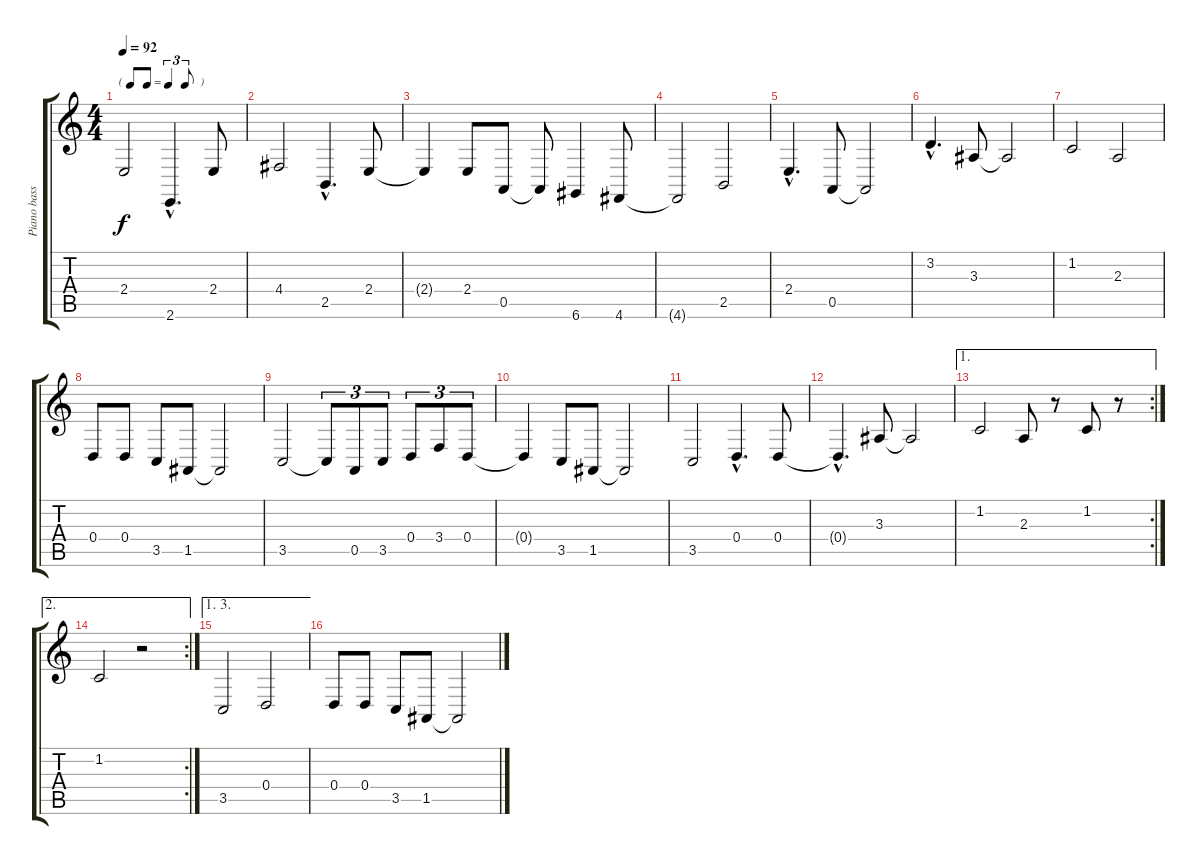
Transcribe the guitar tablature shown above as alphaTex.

\track ("Piano basse" "Piano bass") {instrument acousticgrandpiano}
\staff {score tabs}
\tuning (E4 B3 G3 D3 A2 D2) {hide}
\ts (4 4)
\tf triplet8th
\tempo 92
\clef g2
\ks c
2.4.2{dy f} 2.6{hac}.4{d} 2.4.8 |
4.4.2 2.5{hac}.4{d} 2.4.8 |
2.4{t}.4 2.4.8 0.5.8 0.5{t}.8 6.6.4 4.6.8 |
4.6{t}.2 2.5.2 |
2.4{hac}.4{d} 0.5.8 0.5{t}.2 |
3.2{hac}.4{d} 3.3.8 3.3{t}.2 |
1.2.2 2.3.2 |
0.4.8 0.4.8 3.5.8 1.5.8 1.5{t}.2 |
3.5.2 3.5{t}.8{tu (3 2)} 0.5.8{tu (3 2)} 3.5.8{tu (3 2)} 0.4.8{tu (3 2)} 3.4.8{tu (3 2)} 0.4.8{tu (3 2)} |
0.4{t}.4 3.5.8 1.5.8 1.5{t}.2 |
3.5.2 0.4{hac}.4{d} 0.4.8 |
0.4{hac t}.4{d} 3.3.8 3.3{t}.2 |
\ae 1
\rc 2
1.2.2 2.3.8 r.8 1.2.8 r.8 |
\ae 2
\rc 2
1.2.2 r.2 |
\ae (1 3)
3.5.2 0.4.2 |
0.4.8 0.4.8 3.5.8 1.5.8 1.5{t}.2
